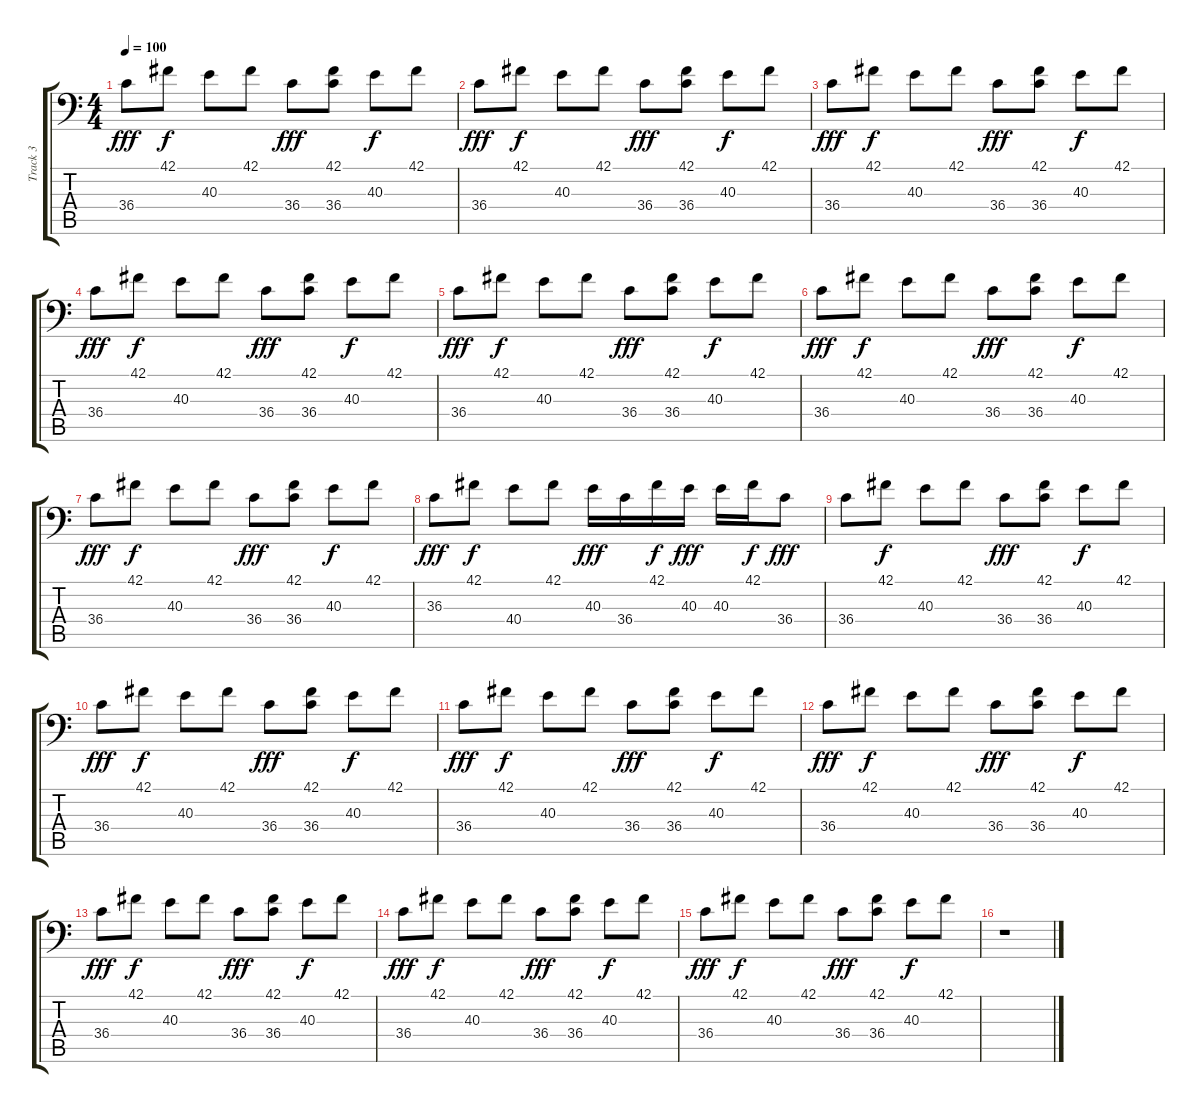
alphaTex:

\track ("Track 3" "Track 3") {instrument acousticgrandpiano}
\staff {score tabs}
\tuning (C-1 C-1 C-1 C-1 C-1 C-1) {hide}
\ts (4 4)
\tempo 100
\clef f4
\ks c
36.4.8{dy fff} 42.1.8{dy f} 40.3.8 42.1.8 36.4.8{dy fff} (42.1 36.4).8 40.3.8{dy f} 42.1.8 |
36.4.8{dy fff} 42.1.8{dy f} 40.3.8 42.1.8 36.4.8{dy fff} (42.1 36.4).8 40.3.8{dy f} 42.1.8 |
36.4.8{dy fff} 42.1.8{dy f} 40.3.8 42.1.8 36.4.8{dy fff} (42.1 36.4).8 40.3.8{dy f} 42.1.8 |
36.4.8{dy fff} 42.1.8{dy f} 40.3.8 42.1.8 36.4.8{dy fff} (42.1 36.4).8 40.3.8{dy f} 42.1.8 |
36.4.8{dy fff} 42.1.8{dy f} 40.3.8 42.1.8 36.4.8{dy fff} (42.1 36.4).8 40.3.8{dy f} 42.1.8 |
36.4.8{dy fff} 42.1.8{dy f} 40.3.8 42.1.8 36.4.8{dy fff} (42.1 36.4).8 40.3.8{dy f} 42.1.8 |
36.4.8{dy fff} 42.1.8{dy f} 40.3.8 42.1.8 36.4.8{dy fff} (42.1 36.4).8 40.3.8{dy f} 42.1.8 |
36.3.8{dy fff} 42.1.8{dy f} 40.4.8 42.1.8 40.3.16{dy fff} 36.4.16 42.1.16{dy f} 40.3.16{dy fff} 40.3.16 42.1.16{dy f} 36.4.8{dy fff} |
36.4.8 42.1.8{dy f} 40.3.8 42.1.8 36.4.8{dy fff} (42.1 36.4).8 40.3.8{dy f} 42.1.8 |
36.4.8{dy fff} 42.1.8{dy f} 40.3.8 42.1.8 36.4.8{dy fff} (42.1 36.4).8 40.3.8{dy f} 42.1.8 |
36.4.8{dy fff} 42.1.8{dy f} 40.3.8 42.1.8 36.4.8{dy fff} (42.1 36.4).8 40.3.8{dy f} 42.1.8 |
36.4.8{dy fff} 42.1.8{dy f} 40.3.8 42.1.8 36.4.8{dy fff} (42.1 36.4).8 40.3.8{dy f} 42.1.8 |
36.4.8{dy fff} 42.1.8{dy f} 40.3.8 42.1.8 36.4.8{dy fff} (42.1 36.4).8 40.3.8{dy f} 42.1.8 |
36.4.8{dy fff} 42.1.8{dy f} 40.3.8 42.1.8 36.4.8{dy fff} (42.1 36.4).8 40.3.8{dy f} 42.1.8 |
36.4.8{dy fff} 42.1.8{dy f} 40.3.8 42.1.8 36.4.8{dy fff} (42.1 36.4).8 40.3.8{dy f} 42.1.8 |
r.1
